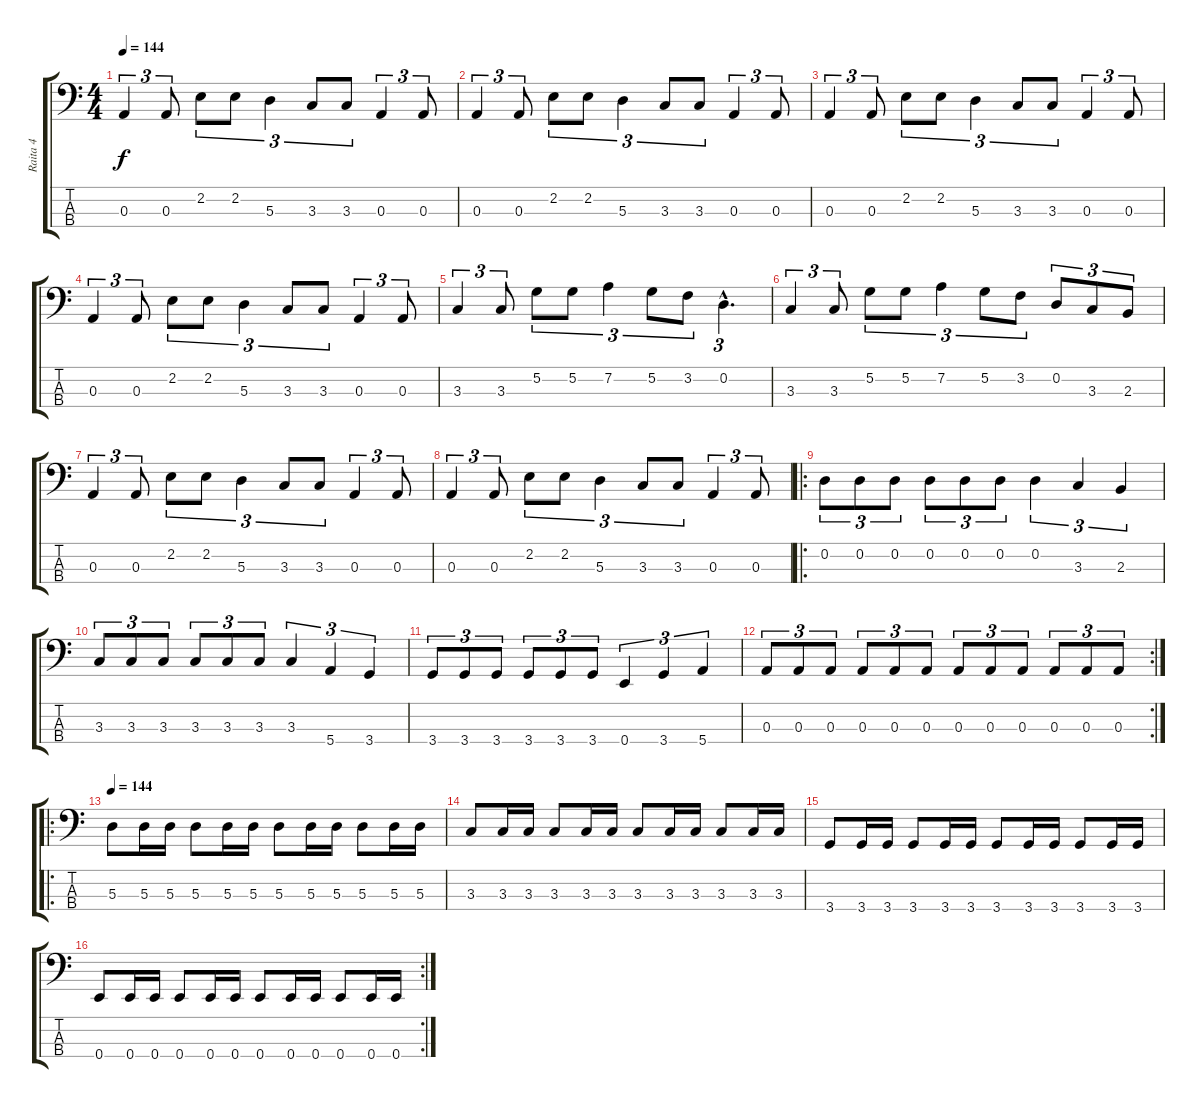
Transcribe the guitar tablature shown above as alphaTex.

\track ("Raita 4" "Raita 4") {instrument electricbassfinger}
\staff {score tabs}
\tuning (G2 D2 A1 E1) {hide}
\ts (4 4)
\tempo 144
\clef f4
\ks c
0.3.4{tu (3 2) dy f} 0.3.8{tu (3 2)} 2.2.8{tu (3 2)} 2.2.8{tu (3 2)} 5.3.4{tu (3 2)} 3.3.8{tu (3 2)} 3.3.8{tu (3 2)} 0.3.4{tu (3 2)} 0.3.8{tu (3 2)} |
0.3.4{tu (3 2)} 0.3.8{tu (3 2)} 2.2.8{tu (3 2)} 2.2.8{tu (3 2)} 5.3.4{tu (3 2)} 3.3.8{tu (3 2)} 3.3.8{tu (3 2)} 0.3.4{tu (3 2)} 0.3.8{tu (3 2)} |
0.3.4{tu (3 2)} 0.3.8{tu (3 2)} 2.2.8{tu (3 2)} 2.2.8{tu (3 2)} 5.3.4{tu (3 2)} 3.3.8{tu (3 2)} 3.3.8{tu (3 2)} 0.3.4{tu (3 2)} 0.3.8{tu (3 2)} |
0.3.4{tu (3 2)} 0.3.8{tu (3 2)} 2.2.8{tu (3 2)} 2.2.8{tu (3 2)} 5.3.4{tu (3 2)} 3.3.8{tu (3 2)} 3.3.8{tu (3 2)} 0.3.4{tu (3 2)} 0.3.8{tu (3 2)} |
3.3.4{tu (3 2)} 3.3.8{tu (3 2)} 5.2.8{tu (3 2)} 5.2.8{tu (3 2)} 7.2.4{tu (3 2)} 5.2.8{tu (3 2)} 3.2.8{tu (3 2)} 0.2{hac}.4{d tu (3 2)} |
3.3.4{tu (3 2)} 3.3.8{tu (3 2)} 5.2.8{tu (3 2)} 5.2.8{tu (3 2)} 7.2.4{tu (3 2)} 5.2.8{tu (3 2)} 3.2.8{tu (3 2)} 0.2.8{tu (3 2)} 3.3.8{tu (3 2)} 2.3.8{tu (3 2)} |
0.3.4{tu (3 2)} 0.3.8{tu (3 2)} 2.2.8{tu (3 2)} 2.2.8{tu (3 2)} 5.3.4{tu (3 2)} 3.3.8{tu (3 2)} 3.3.8{tu (3 2)} 0.3.4{tu (3 2)} 0.3.8{tu (3 2)} |
0.3.4{tu (3 2)} 0.3.8{tu (3 2)} 2.2.8{tu (3 2)} 2.2.8{tu (3 2)} 5.3.4{tu (3 2)} 3.3.8{tu (3 2)} 3.3.8{tu (3 2)} 0.3.4{tu (3 2)} 0.3.8{tu (3 2)} |
\ro
0.2.8{tu (3 2)} 0.2.8{tu (3 2)} 0.2.8{tu (3 2)} 0.2.8{tu (3 2)} 0.2.8{tu (3 2)} 0.2.8{tu (3 2)} 0.2.4{tu (3 2)} 3.3.4{tu (3 2)} 2.3.4{tu (3 2)} |
3.3.8{tu (3 2)} 3.3.8{tu (3 2)} 3.3.8{tu (3 2)} 3.3.8{tu (3 2)} 3.3.8{tu (3 2)} 3.3.8{tu (3 2)} 3.3.4{tu (3 2)} 5.4.4{tu (3 2)} 3.4.4{tu (3 2)} |
3.4.8{tu (3 2)} 3.4.8{tu (3 2)} 3.4.8{tu (3 2)} 3.4.8{tu (3 2)} 3.4.8{tu (3 2)} 3.4.8{tu (3 2)} 0.4.4{tu (3 2)} 3.4.4{tu (3 2)} 5.4.4{tu (3 2)} |
\rc 2
0.3.8{tu (3 2)} 0.3.8{tu (3 2)} 0.3.8{tu (3 2)} 0.3.8{tu (3 2)} 0.3.8{tu (3 2)} 0.3.8{tu (3 2)} 0.3.8{tu (3 2)} 0.3.8{tu (3 2)} 0.3.8{tu (3 2)} 0.3.8{tu (3 2)} 0.3.8{tu (3 2)} 0.3.8{tu (3 2)} |
\ro
\tempo 144
5.3.8 5.3.16 5.3.16 5.3.8 5.3.16 5.3.16 5.3.8 5.3.16 5.3.16 5.3.8 5.3.16 5.3.16 |
3.3.8 3.3.16 3.3.16 3.3.8 3.3.16 3.3.16 3.3.8 3.3.16 3.3.16 3.3.8 3.3.16 3.3.16 |
3.4.8 3.4.16 3.4.16 3.4.8 3.4.16 3.4.16 3.4.8 3.4.16 3.4.16 3.4.8 3.4.16 3.4.16 |
\rc 2
0.4.8 0.4.16 0.4.16 0.4.8 0.4.16 0.4.16 0.4.8 0.4.16 0.4.16 0.4.8 0.4.16 0.4.16
